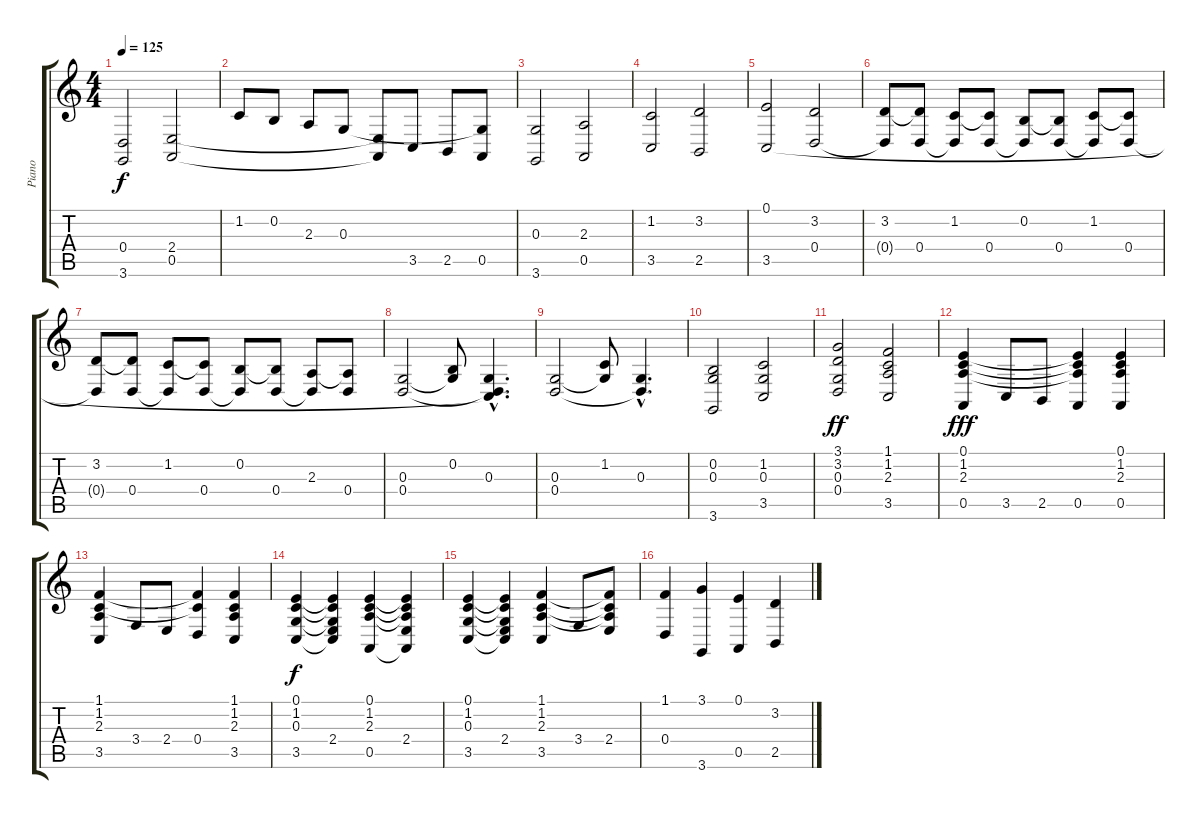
\track ("Piano" "Piano") {instrument acousticgrandpiano}
\staff {score tabs}
\tuning (E4 B3 G3 D3 A2 E2) {hide}
\ts (4 4)
\tempo 125
\clef g2
\ks c
(0.4 3.6).2{dy f instrument acousticgrandpiano} (2.4 0.5).2 |
1.2.8 0.2.8 2.3.8 0.3.8 (2.4{t} 0.5{t}).8 3.5.8 2.5.8 (0.3{t} 0.5).8 |
(0.3 3.6).2 (2.3 0.5).2 |
(1.2 3.5).2 (3.2 2.5).2 |
(0.1 3.5).2 (3.2 0.4).2 |
(3.2 0.4{t}).8 (3.2{t} 0.4).8 (1.2 0.4{t}).8 (1.2{t} 0.4).8 (0.2 0.4{t}).8 (0.2{t} 0.4).8 (1.2 0.4{t}).8 (1.2{t} 0.4).8 |
(3.2 0.4{t}).8 (3.2{t} 0.4).8 (1.2 0.4{t}).8 (1.2{t} 0.4).8 (0.2 0.4{t}).8 (0.2{t} 0.4).8 (2.3 0.4{t}).8 (2.3{t} 0.4).8 |
(0.3 0.4).2 (0.2 0.3{t}).8 (0.3{hac} 0.4{hac t} 3.5{hac t}).4{d} |
(0.3 0.4).2 (1.2 0.3{t}).8 (0.3{hac} 0.4{hac t}).4{d} |
(0.2 0.3 3.6).2 (1.2 0.3 3.5).2 |
(3.1 3.2 0.3 0.4).2{dy ff} (1.1 1.2 2.3 3.5).2 |
(0.1 1.2 2.3 0.5).4{dy fff} 3.5.8 2.5.8 (0.1{t} 1.2{t} 2.3{t} 0.5).4 (0.1 1.2 2.3 0.5).4 |
(1.1 1.2 2.3 3.5).4 3.4.8 2.4.8 (1.1{t} 1.2{t} 0.4).4 (1.1 1.2 2.3 3.5).4 |
(0.1 1.2 0.3 3.5).4{dy f} (0.1{t} 1.2{t} 0.3{t} 2.4 3.5{t}).4 (0.1 1.2 2.3 0.5).4 (0.1{t} 1.2{t} 2.3{t} 2.4 0.5{t}).4 |
(0.1 1.2 0.3 3.5).4 (0.1{t} 1.2{t} 0.3{t} 2.4 3.5{t}).4 (1.1 1.2 2.3 3.5).4 3.4.8 (1.1{t} 1.2{t} 2.3{t} 2.4).8 |
(1.1 0.4).4 (3.1 3.6).4 (0.1 0.5).4 (3.2 2.5).4
